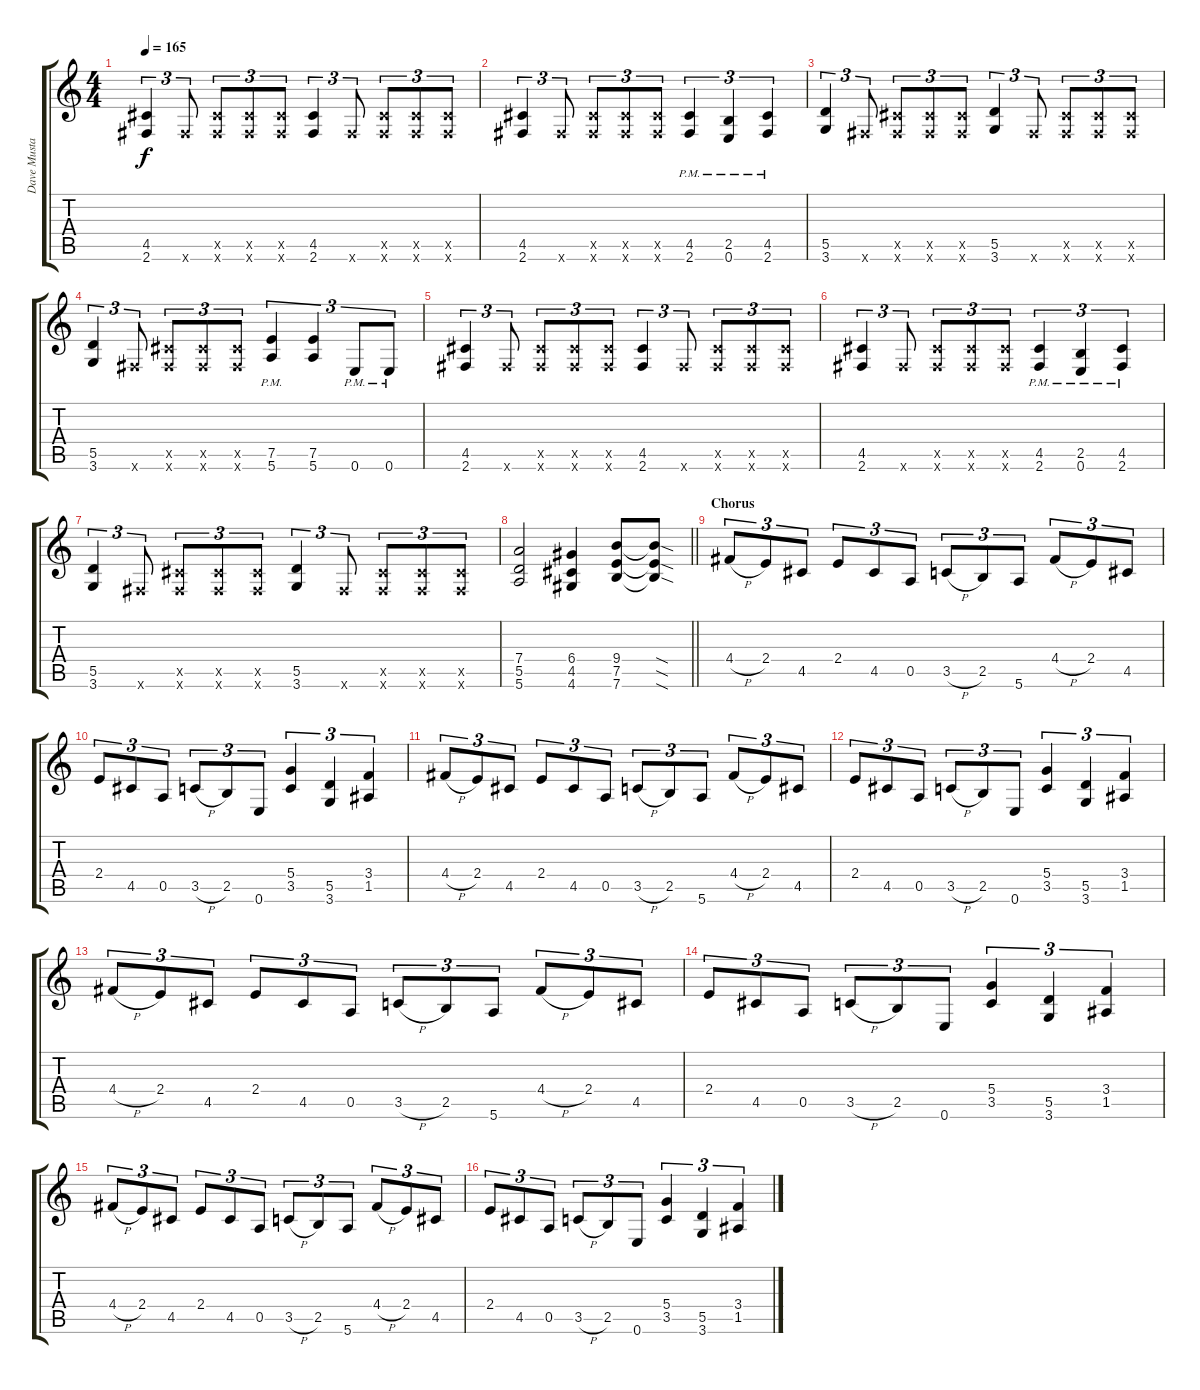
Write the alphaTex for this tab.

\track ("Dave Mustaine" "Dave Musta") {instrument distortionguitar}
\staff {score tabs}
\tuning (E4 B3 G3 D3 A2 E2) {hide}
\ts (4 4)
\tempo 165
\clef g2
\ks c
(4.5 2.6).4{tu (3 2) dy f} 2.6{x}.8{tu (3 2)} (4.5{x} 2.6{x}).8{tu (3 2)} (4.5{x} 2.6{x}).8{tu (3 2)} (4.5{x} 2.6{x}).8{tu (3 2)} (4.5 2.6).4{tu (3 2)} 2.6{x}.8{tu (3 2)} (4.5{x} 2.6{x}).8{tu (3 2)} (4.5{x} 2.6{x}).8{tu (3 2)} (4.5{x} 2.6{x}).8{tu (3 2)} |
(4.5 2.6).4{tu (3 2)} 2.6{x}.8{tu (3 2)} (4.5{x} 2.6{x}).8{tu (3 2)} (4.5{x} 2.6{x}).8{tu (3 2)} (4.5{x} 2.6{x}).8{tu (3 2)} (4.5{pm} 2.6{pm}).4{tu (3 2)} (2.5{pm} 0.6{pm}).4{tu (3 2)} (4.5{pm} 2.6{pm}).4{tu (3 2)} |
(5.5 3.6).4{tu (3 2)} 2.6{x}.8{tu (3 2)} (4.5{x} 2.6{x}).8{tu (3 2)} (4.5{x} 2.6{x}).8{tu (3 2)} (4.5{x} 2.6{x}).8{tu (3 2)} (5.5 3.6).4{tu (3 2)} 2.6{x}.8{tu (3 2)} (4.5{x} 2.6{x}).8{tu (3 2)} (4.5{x} 2.6{x}).8{tu (3 2)} (4.5{x} 2.6{x}).8{tu (3 2)} |
(5.5 3.6).4{tu (3 2)} 2.6{x}.8{tu (3 2)} (4.5{x} 2.6{x}).8{tu (3 2)} (4.5{x} 2.6{x}).8{tu (3 2)} (4.5{x} 2.6{x}).8{tu (3 2)} (7.5{pm} 5.6{pm}).4{tu (3 2)} (7.5 5.6).4{tu (3 2)} 0.6{pm}.8{tu (3 2)} 0.6{pm}.8{tu (3 2)} |
(4.5 2.6).4{tu (3 2)} 2.6{x}.8{tu (3 2)} (4.5{x} 2.6{x}).8{tu (3 2)} (4.5{x} 2.6{x}).8{tu (3 2)} (4.5{x} 2.6{x}).8{tu (3 2)} (4.5 2.6).4{tu (3 2)} 2.6{x}.8{tu (3 2)} (4.5{x} 2.6{x}).8{tu (3 2)} (4.5{x} 2.6{x}).8{tu (3 2)} (4.5{x} 2.6{x}).8{tu (3 2)} |
(4.5 2.6).4{tu (3 2)} 2.6{x}.8{tu (3 2)} (4.5{x} 2.6{x}).8{tu (3 2)} (4.5{x} 2.6{x}).8{tu (3 2)} (4.5{x} 2.6{x}).8{tu (3 2)} (4.5{pm} 2.6{pm}).4{tu (3 2)} (2.5{pm} 0.6{pm}).4{tu (3 2)} (4.5{pm} 2.6{pm}).4{tu (3 2)} |
(5.5 3.6).4{tu (3 2)} 2.6{x}.8{tu (3 2)} (4.5{x} 2.6{x}).8{tu (3 2)} (4.5{x} 2.6{x}).8{tu (3 2)} (4.5{x} 2.6{x}).8{tu (3 2)} (5.5 3.6).4{tu (3 2)} 2.6{x}.8{tu (3 2)} (4.5{x} 2.6{x}).8{tu (3 2)} (4.5{x} 2.6{x}).8{tu (3 2)} (4.5{x} 2.6{x}).8{tu (3 2)} |
\barLineRight lightlight
(7.4 5.5 5.6).2 (6.4 4.5 4.6).4 (9.4 7.5 7.6).8 (9.4{sod t} 7.5{sod t} 7.6{sod t}).8 |
\section ("" "Chorus")
4.4{h}.8{tu (3 2)} 2.4.8{tu (3 2)} 4.5.8{tu (3 2)} 2.4.8{tu (3 2)} 4.5.8{tu (3 2)} 0.5.8{tu (3 2)} 3.5{h}.8{tu (3 2)} 2.5.8{tu (3 2)} 5.6.8{tu (3 2)} 4.4{h}.8{tu (3 2)} 2.4.8{tu (3 2)} 4.5.8{tu (3 2)} |
2.4.8{tu (3 2)} 4.5.8{tu (3 2)} 0.5.8{tu (3 2)} 3.5{h}.8{tu (3 2)} 2.5.8{tu (3 2)} 0.6.8{tu (3 2)} (5.4 3.5).4{tu (3 2)} (5.5 3.6).4{tu (3 2)} (3.4 1.5).4{tu (3 2)} |
4.4{h}.8{tu (3 2)} 2.4.8{tu (3 2)} 4.5.8{tu (3 2)} 2.4.8{tu (3 2)} 4.5.8{tu (3 2)} 0.5.8{tu (3 2)} 3.5{h}.8{tu (3 2)} 2.5.8{tu (3 2)} 5.6.8{tu (3 2)} 4.4{h}.8{tu (3 2)} 2.4.8{tu (3 2)} 4.5.8{tu (3 2)} |
2.4.8{tu (3 2)} 4.5.8{tu (3 2)} 0.5.8{tu (3 2)} 3.5{h}.8{tu (3 2)} 2.5.8{tu (3 2)} 0.6.8{tu (3 2)} (5.4 3.5).4{tu (3 2)} (5.5 3.6).4{tu (3 2)} (3.4 1.5).4{tu (3 2)} |
4.4{h}.8{tu (3 2)} 2.4.8{tu (3 2)} 4.5.8{tu (3 2)} 2.4.8{tu (3 2)} 4.5.8{tu (3 2)} 0.5.8{tu (3 2)} 3.5{h}.8{tu (3 2)} 2.5.8{tu (3 2)} 5.6.8{tu (3 2)} 4.4{h}.8{tu (3 2)} 2.4.8{tu (3 2)} 4.5.8{tu (3 2)} |
2.4.8{tu (3 2)} 4.5.8{tu (3 2)} 0.5.8{tu (3 2)} 3.5{h}.8{tu (3 2)} 2.5.8{tu (3 2)} 0.6.8{tu (3 2)} (5.4 3.5).4{tu (3 2)} (5.5 3.6).4{tu (3 2)} (3.4 1.5).4{tu (3 2)} |
4.4{h}.8{tu (3 2)} 2.4.8{tu (3 2)} 4.5.8{tu (3 2)} 2.4.8{tu (3 2)} 4.5.8{tu (3 2)} 0.5.8{tu (3 2)} 3.5{h}.8{tu (3 2)} 2.5.8{tu (3 2)} 5.6.8{tu (3 2)} 4.4{h}.8{tu (3 2)} 2.4.8{tu (3 2)} 4.5.8{tu (3 2)} |
2.4.8{tu (3 2)} 4.5.8{tu (3 2)} 0.5.8{tu (3 2)} 3.5{h}.8{tu (3 2)} 2.5.8{tu (3 2)} 0.6.8{tu (3 2)} (5.4 3.5).4{tu (3 2)} (5.5 3.6).4{tu (3 2)} (3.4 1.5).4{tu (3 2)}
